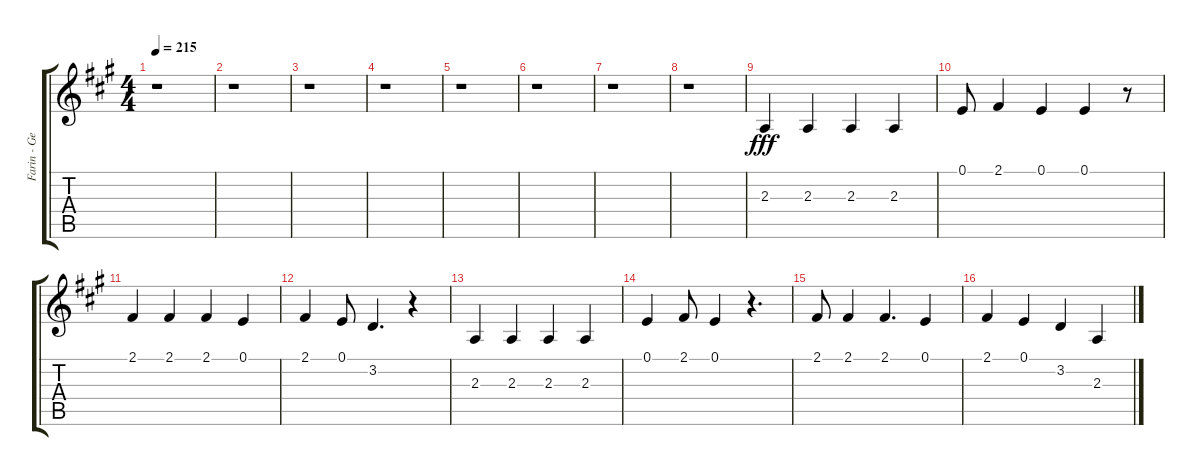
\track ("Farin - Gesang" "Farin - Ge") {instrument bassoon}
\staff {score tabs}
\tuning (E4 B3 G3 D3 A2 E2) {hide}
\ts (4 4)
\tempo 215
\clef g2
\ks a
r.1{dy fff} |
r.1 |
r.1 |
r.1 |
r.1 |
r.1 |
r.1 |
r.1 |
2.3.4 2.3.4 2.3.4 2.3.4 |
0.1.8 2.1.4 0.1.4 0.1.4 r.8 |
2.1.4 2.1.4 2.1.4 0.1.4 |
2.1.4 0.1.8 3.2.4{d} r.4 |
2.3.4 2.3.4 2.3.4 2.3.4 |
0.1.4 2.1.8 0.1.4 r.4{d} |
2.1.8 2.1.4 2.1.4{d} 0.1.4 |
2.1.4 0.1.4 3.2.4 2.3.4
